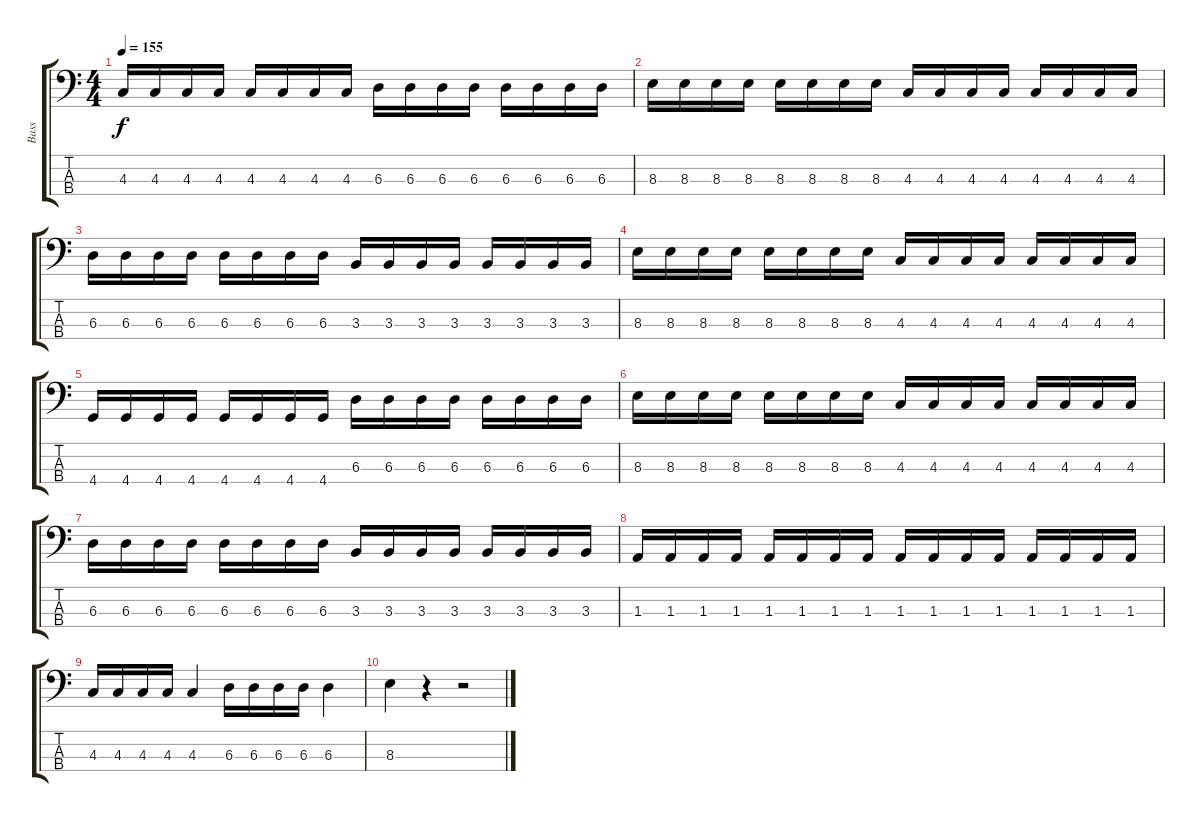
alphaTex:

\track ("Bass" "Bass") {instrument electricbassfinger}
\staff {score tabs}
\tuning (Gb2 Db2 Ab1 Eb1) {hide}
\ts (4 4)
\tempo 155
\clef f4
\ks c
4.3.16{dy f} 4.3.16 4.3.16 4.3.16 4.3.16 4.3.16 4.3.16 4.3.16 6.3.16 6.3.16 6.3.16 6.3.16 6.3.16 6.3.16 6.3.16 6.3.16 |
8.3.16 8.3.16 8.3.16 8.3.16 8.3.16 8.3.16 8.3.16 8.3.16 4.3.16 4.3.16 4.3.16 4.3.16 4.3.16 4.3.16 4.3.16 4.3.16 |
6.3.16 6.3.16 6.3.16 6.3.16 6.3.16 6.3.16 6.3.16 6.3.16 3.3.16 3.3.16 3.3.16 3.3.16 3.3.16 3.3.16 3.3.16 3.3.16 |
8.3.16 8.3.16 8.3.16 8.3.16 8.3.16 8.3.16 8.3.16 8.3.16 4.3.16 4.3.16 4.3.16 4.3.16 4.3.16 4.3.16 4.3.16 4.3.16 |
4.4.16 4.4.16 4.4.16 4.4.16 4.4.16 4.4.16 4.4.16 4.4.16 6.3.16 6.3.16 6.3.16 6.3.16 6.3.16 6.3.16 6.3.16 6.3.16 |
8.3.16 8.3.16 8.3.16 8.3.16 8.3.16 8.3.16 8.3.16 8.3.16 4.3.16 4.3.16 4.3.16 4.3.16 4.3.16 4.3.16 4.3.16 4.3.16 |
6.3.16 6.3.16 6.3.16 6.3.16 6.3.16 6.3.16 6.3.16 6.3.16 3.3.16 3.3.16 3.3.16 3.3.16 3.3.16 3.3.16 3.3.16 3.3.16 |
1.3.16 1.3.16 1.3.16 1.3.16 1.3.16 1.3.16 1.3.16 1.3.16 1.3.16 1.3.16 1.3.16 1.3.16 1.3.16 1.3.16 1.3.16 1.3.16 |
4.3.16 4.3.16 4.3.16 4.3.16 4.3.4 6.3.16 6.3.16 6.3.16 6.3.16 6.3.4 |
8.3.4 r.4 r.2
